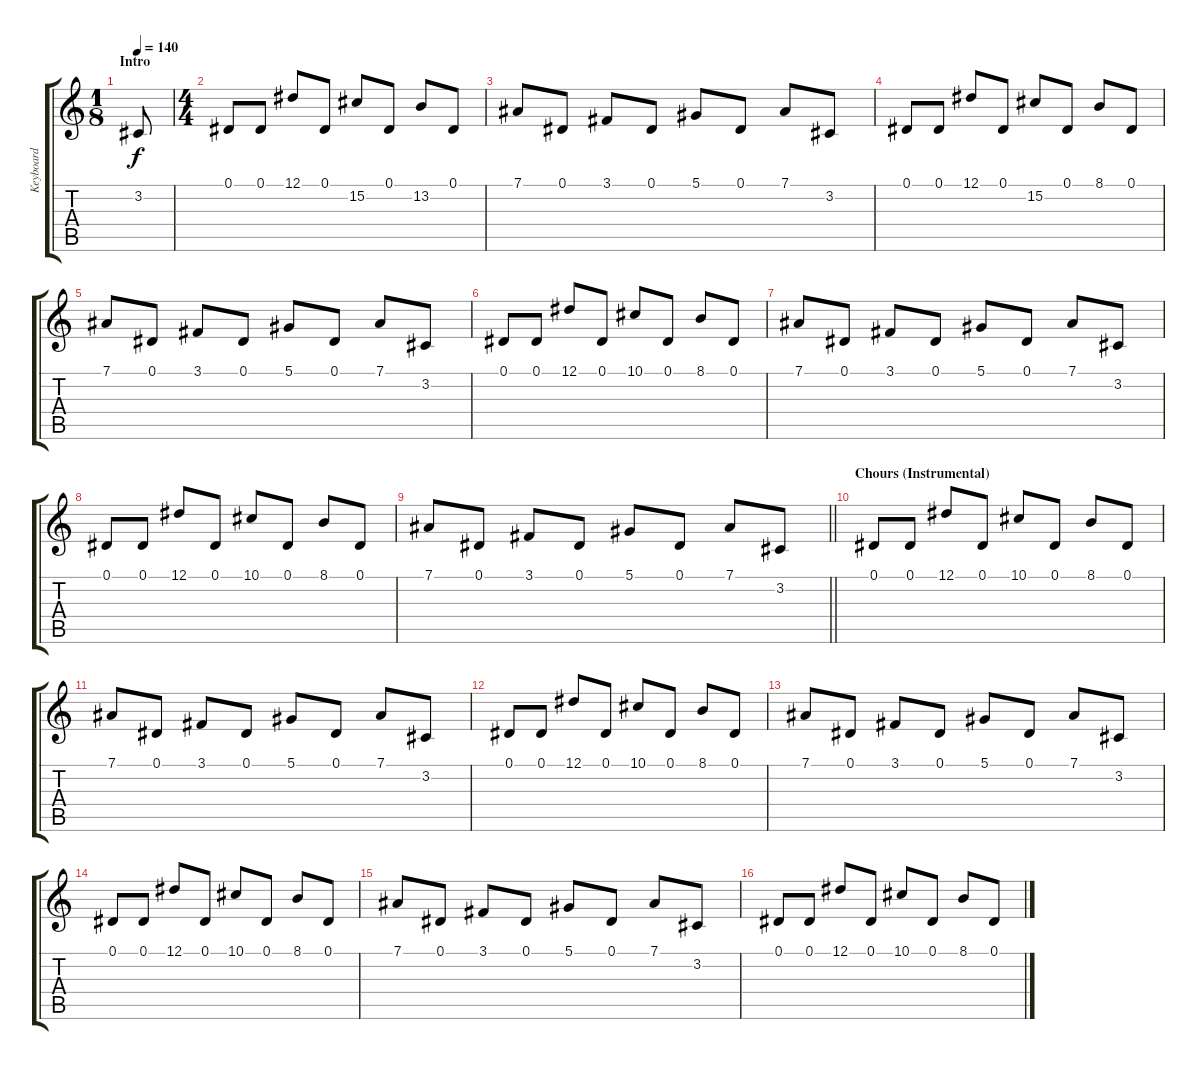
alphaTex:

\track ("Keyboard" "Keyboard") {instrument lead2sawtooth}
\staff {score tabs}
\tuning (Eb4 Bb3 Gb3 Db3 Ab2 Eb2) {hide}
\ts (1 8)
\section ("" "Intro")
\tempo 140
\clef g2
\ks c
3.2.8{dy f instrument lead2sawtooth} |
\ts (4 4)
0.1.8 0.1.8 12.1.8 0.1.8 15.2.8 0.1.8 13.2.8 0.1.8 |
7.1.8 0.1.8 3.1.8 0.1.8 5.1.8 0.1.8 7.1.8 3.2.8 |
0.1.8 0.1.8 12.1.8 0.1.8 15.2.8 0.1.8 8.1.8 0.1.8 |
7.1.8 0.1.8 3.1.8 0.1.8 5.1.8 0.1.8 7.1.8 3.2.8 |
0.1.8 0.1.8 12.1.8 0.1.8 10.1.8 0.1.8 8.1.8 0.1.8 |
7.1.8 0.1.8 3.1.8 0.1.8 5.1.8 0.1.8 7.1.8 3.2.8 |
0.1.8 0.1.8 12.1.8 0.1.8 10.1.8 0.1.8 8.1.8 0.1.8 |
\barLineRight lightlight
7.1.8 0.1.8 3.1.8 0.1.8 5.1.8 0.1.8 7.1.8 3.2.8 |
\section ("" "Chours (Instrumental)")
0.1.8 0.1.8 12.1.8 0.1.8 10.1.8 0.1.8 8.1.8 0.1.8 |
7.1.8 0.1.8 3.1.8 0.1.8 5.1.8 0.1.8 7.1.8 3.2.8 |
0.1.8 0.1.8 12.1.8 0.1.8 10.1.8 0.1.8 8.1.8 0.1.8 |
7.1.8 0.1.8 3.1.8 0.1.8 5.1.8 0.1.8 7.1.8 3.2.8 |
0.1.8 0.1.8 12.1.8 0.1.8 10.1.8 0.1.8 8.1.8 0.1.8 |
7.1.8 0.1.8 3.1.8 0.1.8 5.1.8 0.1.8 7.1.8 3.2.8 |
0.1.8 0.1.8 12.1.8 0.1.8 10.1.8 0.1.8 8.1.8 0.1.8
